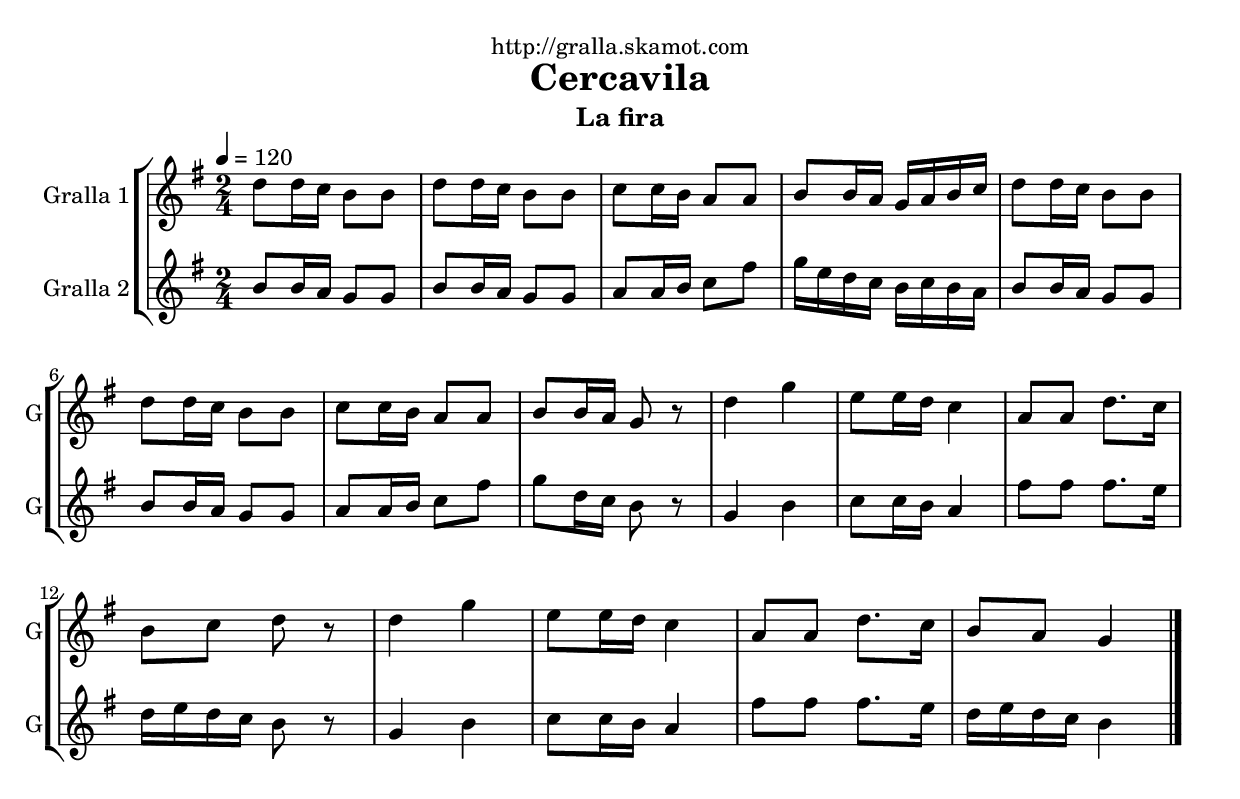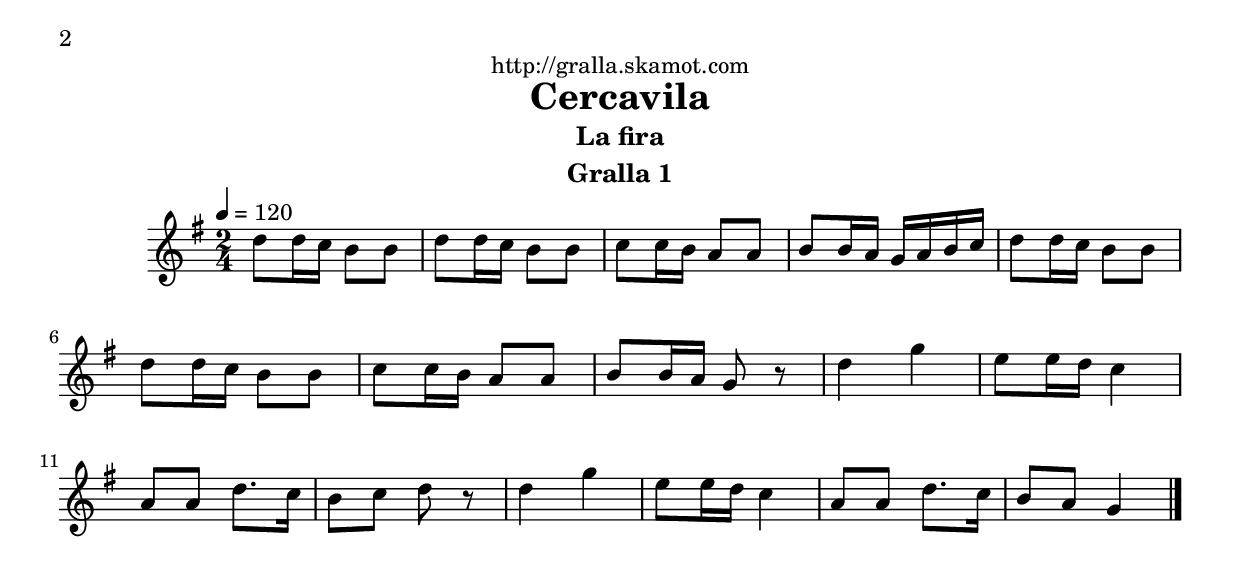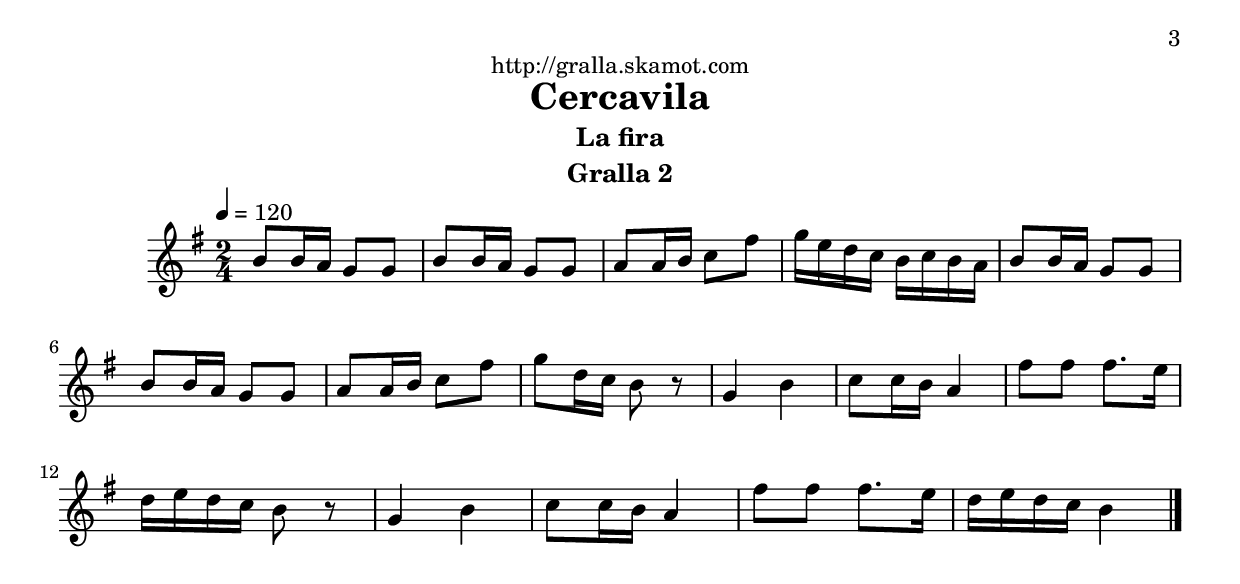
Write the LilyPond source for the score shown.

\version "2.16.2"

\header {
  dedication="http://gralla.skamot.com"
  title="Cercavila"
  subtitle="La fira"
  subsubtitle=""
  poet=""
  meter=""
  piece=""
  composer=""
  arranger=""
  opus=""
  instrument=""
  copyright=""
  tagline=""
}

liniaroAa =
\relative d''
{
  \tempo 4=120
  \clef treble
  \key g \major
  \time 2/4
  d8 d16 c b8 b  |
  d8 d16 c b8 b  |
  c8 c16 b a8 a  |
  b8 b16 a g a b c  |
  %05
  d8 d16 c b8 b  |
  d8 d16 c b8 b  |
  c8 c16 b a8 a  |
  b8 b16 a g8 r  |
  d'4 g  |
  %10
  e8 e16 d c4  |
  a8 a d8. c16  |
  b8 c d r  |
  d4 g  |
  e8 e16 d c4  |
  %15
  a8 a d8. c16  |
  b8 a g4  \bar "|."
}

liniaroAb =
\relative b'
{
  \tempo 4=120
  \clef treble
  \key g \major
  \time 2/4
  b8 b16 a g8 g  |
  b8 b16 a g8 g  |
  a8 a16 b c8 fis  |
  g16 e d c b c b a  |
  %05
  b8 b16 a g8 g  |
  b8 b16 a g8 g  |
  a8 a16 b c8 fis  |
  g8 d16 c b8 r  |
  g4 b  |
  %10
  c8 c16 b a4  |
  fis'8 fis fis8. e16  |
  d16 e d c b8 r  |
  g4 b  |
  c8 c16 b a4  |
  %15
  fis'8 fis fis8. e16  |
  d16 e d c b4  \bar "|."
}

\bookpart {
  \score {
    \new StaffGroup {
      \override Score.RehearsalMark #'self-alignment-X = #LEFT
      <<
        \new Staff \with {instrumentName = #"Gralla 1" shortInstrumentName = #"G"} \liniaroAa
        \new Staff \with {instrumentName = #"Gralla 2" shortInstrumentName = #"G"} \liniaroAb
      >>
    }
    \layout {}
  }
  \score { \unfoldRepeats
    \new StaffGroup {
      \override Score.RehearsalMark #'self-alignment-X = #LEFT
      <<
        \new Staff \with {instrumentName = #"Gralla 1" shortInstrumentName = #"G"} \liniaroAa
        \new Staff \with {instrumentName = #"Gralla 2" shortInstrumentName = #"G"} \liniaroAb
      >>
    }
    \midi {
      \set Staff.midiInstrument = "oboe"
      \set DrumStaff.midiInstrument = "drums"
    }
  }
}

\bookpart {
  \header {instrument="Gralla 1"}
  \score {
    \new StaffGroup {
      \override Score.RehearsalMark #'self-alignment-X = #LEFT
      <<
        \new Staff \liniaroAa
      >>
    }
    \layout {}
  }
  \score { \unfoldRepeats
    \new StaffGroup {
      \override Score.RehearsalMark #'self-alignment-X = #LEFT
      <<
        \new Staff \liniaroAa
      >>
    }
    \midi {
      \set Staff.midiInstrument = "oboe"
      \set DrumStaff.midiInstrument = "drums"
    }
  }
}

\bookpart {
  \header {instrument="Gralla 2"}
  \score {
    \new StaffGroup {
      \override Score.RehearsalMark #'self-alignment-X = #LEFT
      <<
        \new Staff \liniaroAb
      >>
    }
    \layout {}
  }
  \score { \unfoldRepeats
    \new StaffGroup {
      \override Score.RehearsalMark #'self-alignment-X = #LEFT
      <<
        \new Staff \liniaroAb
      >>
    }
    \midi {
      \set Staff.midiInstrument = "oboe"
      \set DrumStaff.midiInstrument = "drums"
    }
  }
}

